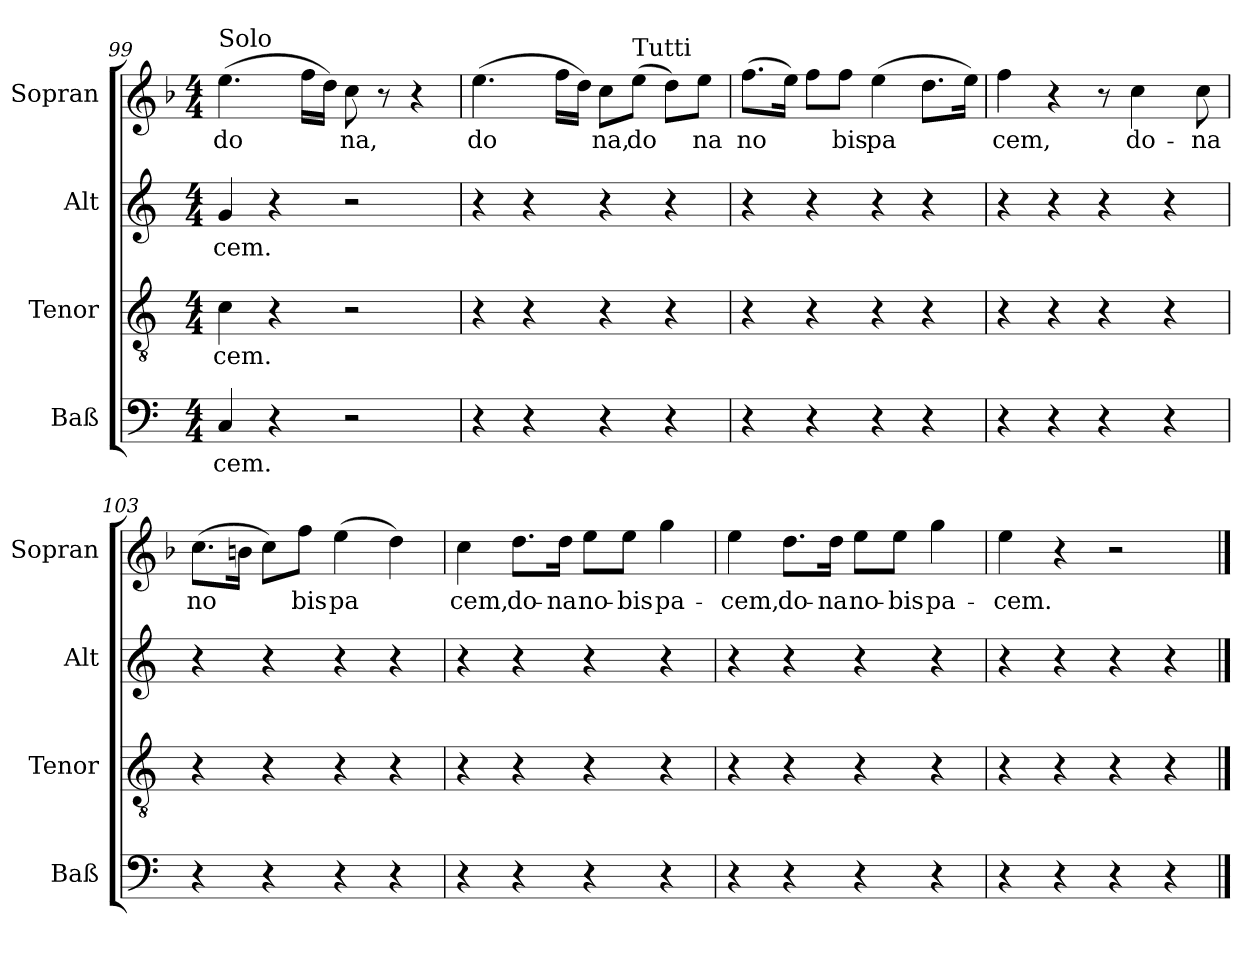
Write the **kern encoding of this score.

**kern	**text	**kern	**text	**kern	**text	**kern	**text
*part4	*part4	*part3	*part3	*part2	*part2	*part1	*part1
*staff4	*staff4	*staff3	*staff3	*staff2	*staff2	*staff1	*staff1
*I"Baß	*	*I"Tenor	*	*I"Alt	*	*I"Sopran	*
*I'Baß	*	*I'Tenor	*	*I'Alt	*	*I'Sopran	*
*clefF4	*	*clefGv2	*	*clefG2	*	*clefG2	*
*k[]	*	*k[]	*	*k[]	*	*k[b-]	*
*M4/4	*	*M4/4	*	*M4/4	*	*M4/4	*
=99	=99	=99	=99	=99	=99	=99	=99
!	!	!	!	!	!	!LO:TX:a:t=Solo	!
!	!LO:LY:b	!	!LO:LY:b	!	!LO:LY:b	!	!LO:LY:b
4C	-cem.	4c	-cem.	4g	-cem.	(>4.ee	do
4r	.	4r	.	4r	.	.	.
.	.	.	.	.	.	16ffLL	.
.	.	.	.	.	.	16ddJJ)	.
!	!	!	!	!	!	!	!LO:LY:b
2r	.	2r	.	2r	.	8cc	na,
.	.	.	.	.	.	8r	.
.	.	.	.	.	.	4r	.
=100	=100	=100	=100	=100	=100	=100	=100
!	!	!	!	!	!	!	!LO:LY:b
4r	.	4r	.	4r	.	(>4.ee	do
4r	.	4r	.	4r	.	.	.
.	.	.	.	.	.	16ffLL	.
.	.	.	.	.	.	16ddJJ)	.
!	!	!	!	!	!	!	!LO:LY:b
4r	.	4r	.	4r	.	8ccL	na,
!	!	!	!	!	!	!LO:TX:a:t=Tutti	!
!	!	!	!	!	!	!	!LO:LY:b
.	.	.	.	.	.	(>8eeJ	do
4r	.	4r	.	4r	.	8ddL)	.
!	!	!	!	!	!	!	!LO:LY:b
.	.	.	.	.	.	8eeJ	na
!!LO:LB:g=z
=101	=101	=101	=101	=101	=101	=101	=101
!	!	!	!	!	!	!	!LO:LY:b
4r	.	4r	.	4r	.	(>8.ffL	no
.	.	.	.	.	.	16eeJk)	.
4r	.	4r	.	4r	.	8ffL	.
!	!	!	!	!	!	!	!LO:LY:b
.	.	.	.	.	.	8ffJ	bis
!	!	!	!	!	!	!	!LO:LY:b
4r	.	4r	.	4r	.	(>4ee	pa
4r	.	4r	.	4r	.	8.ddL	.
.	.	.	.	.	.	16eeJk)	.
=102	=102	=102	=102	=102	=102	=102	=102
!	!	!	!	!	!	!	!LO:LY:b
4r	.	4r	.	4r	.	4ff	cem,
4r	.	4r	.	4r	.	4r	.
4r	.	4r	.	4r	.	8r	.
!	!	!	!	!	!	!	!LO:LY:b
.	.	.	.	.	.	4cc	do-
4r	.	4r	.	4r	.	.	.
!	!	!	!	!	!	!	!LO:LY:b
.	.	.	.	.	.	8cc	-na
=103	=103	=103	=103	=103	=103	=103	=103
!	!	!	!	!	!	!	!LO:LY:b
4r	.	4r	.	4r	.	(>8.ccL	no
.	.	.	.	.	.	16bnJk	.
4r	.	4r	.	4r	.	8ccL)	.
!	!	!	!	!	!	!	!LO:LY:b
.	.	.	.	.	.	8ffJ	bis
!	!	!	!	!	!	!	!LO:LY:b
4r	.	4r	.	4r	.	(>4ee	pa
4r	.	4r	.	4r	.	4dd)	.
!!LO:LB:g=z
=104	=104	=104	=104	=104	=104	=104	=104
!	!	!	!	!	!	!	!LO:LY:b
4r	.	4r	.	4r	.	4cc	cem,
!	!	!	!	!	!	!	!LO:LY:b
4r	.	4r	.	4r	.	8.ddL	do-
!	!	!	!	!	!	!	!LO:LY:b
.	.	.	.	.	.	16ddJk	-na
!	!	!	!	!	!	!	!LO:LY:b
4r	.	4r	.	4r	.	8eeL	no-
!	!	!	!	!	!	!	!LO:LY:b
.	.	.	.	.	.	8eeJ	-bis
!	!	!	!	!	!	!	!LO:LY:b
4r	.	4r	.	4r	.	4gg	pa-
=105	=105	=105	=105	=105	=105	=105	=105
!	!	!	!	!	!	!	!LO:LY:b
4r	.	4r	.	4r	.	4ee	-cem,
!	!	!	!	!	!	!	!LO:LY:b
4r	.	4r	.	4r	.	8.ddL	do-
!	!	!	!	!	!	!	!LO:LY:b
.	.	.	.	.	.	16ddJk	-na
!	!	!	!	!	!	!	!LO:LY:b
4r	.	4r	.	4r	.	8eeL	no-
!	!	!	!	!	!	!	!LO:LY:b
.	.	.	.	.	.	8eeJ	-bis
!	!	!	!	!	!	!	!LO:LY:b
4r	.	4r	.	4r	.	4gg	pa-
=106	=106	=106	=106	=106	=106	=106	=106
!	!	!	!	!	!	!	!LO:LY:b
4r	.	4r	.	4r	.	4ee	-cem.
4r	.	4r	.	4r	.	4r	.
4r	.	4r	.	4r	.	2r	.
4r	.	4r	.	4r	.	.	.
==	==	==	==	==	==	==	==
*-	*-	*-	*-	*-	*-	*-	*-
